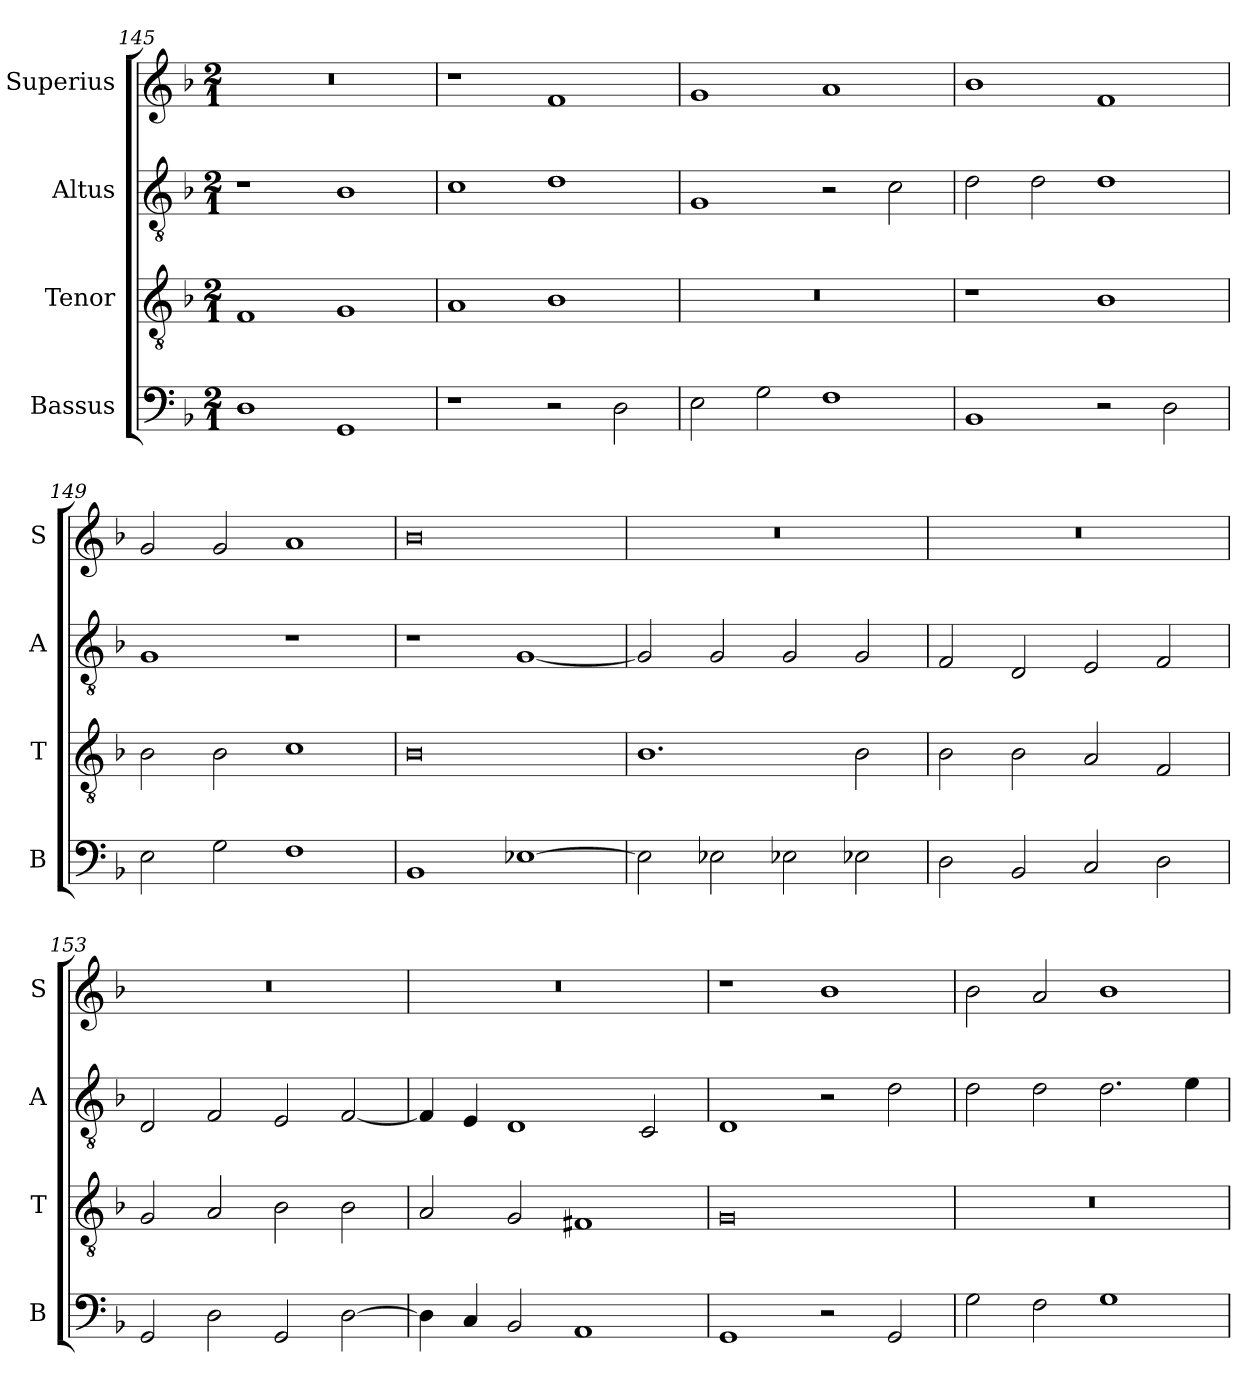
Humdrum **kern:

**kern	**kern	**kern	**kern
*part4	*part3	*part2	*part1
*staff4	*staff3	*staff2	*staff1
*I"Bassus	*I"Tenor	*I"Altus	*I"Superius
*I'B	*I'T	*I'A	*I'S
*clefF4	*clefGv2	*clefGv2	*clefG2
*k[b-]	*k[b-]	*k[b-]	*k[b-]
*M2/1	*M2/1	*M2/1	*M2/1
=145	=145	=145	=145
1D	1F	1r	0r
1GG	1G	1B-	.
=146	=146	=146	=146
1r	1A	1c	1r
2r	1B-	1d	1f
2D\	.	.	.
=147	=147	=147	=147
2E\	0r	1G	1g
2G\	.	.	.
1F	.	2r	1a
.	.	2c\	.
=148	=148	=148	=148
1BB-	1r	2d\	1b-
.	.	2d\	.
2r	1B-	1d	1f
2D\	.	.	.
=149	=149	=149	=149
2E\	2B-\	1G	2g/
2G\	2B-\	.	2g/
1F	1c	1r	1a
=150	=150	=150	=150
1BB-	0B-	1r	0b-
[1E-X	.	[1G	.
=151	=151	=151	=151
2E-\]	1.B-	2G/]	0r
2E-X\	.	2G/	.
2E-X\	.	2G/	.
2E-X\	2B-\	2G/	.
=152	=152	=152	=152
2D\	2B-\	2F/	0r
2BB-/	2B-\	2D/	.
2C/	2A/	2E/	.
2D\	2F/	2F/	.
=153	=153	=153	=153
2GG/	2G/	2D/	0r
2D\	2A/	2F/	.
2GG/	2B-\	2E/	.
[2D\	2B-\	[2F/	.
=154	=154	=154	=154
4D\]	2A/	4F/]	0r
4C/	.	4E/	.
2BB-/	2G/	1D	.
1AA	1F#X	.	.
.	.	2C/	.
=155	=155	=155	=155
1GG	0G	1D	1r
2r	.	2r	1b-
2GG/	.	2d\	.
=156	=156	=156	=156
2G\	0r	2d\	2b-\
2F\	.	2d\	2a/
1G	.	2.d\	1b-
.	.	4e\	.
=	=	=	=
*-	*-	*-	*-
